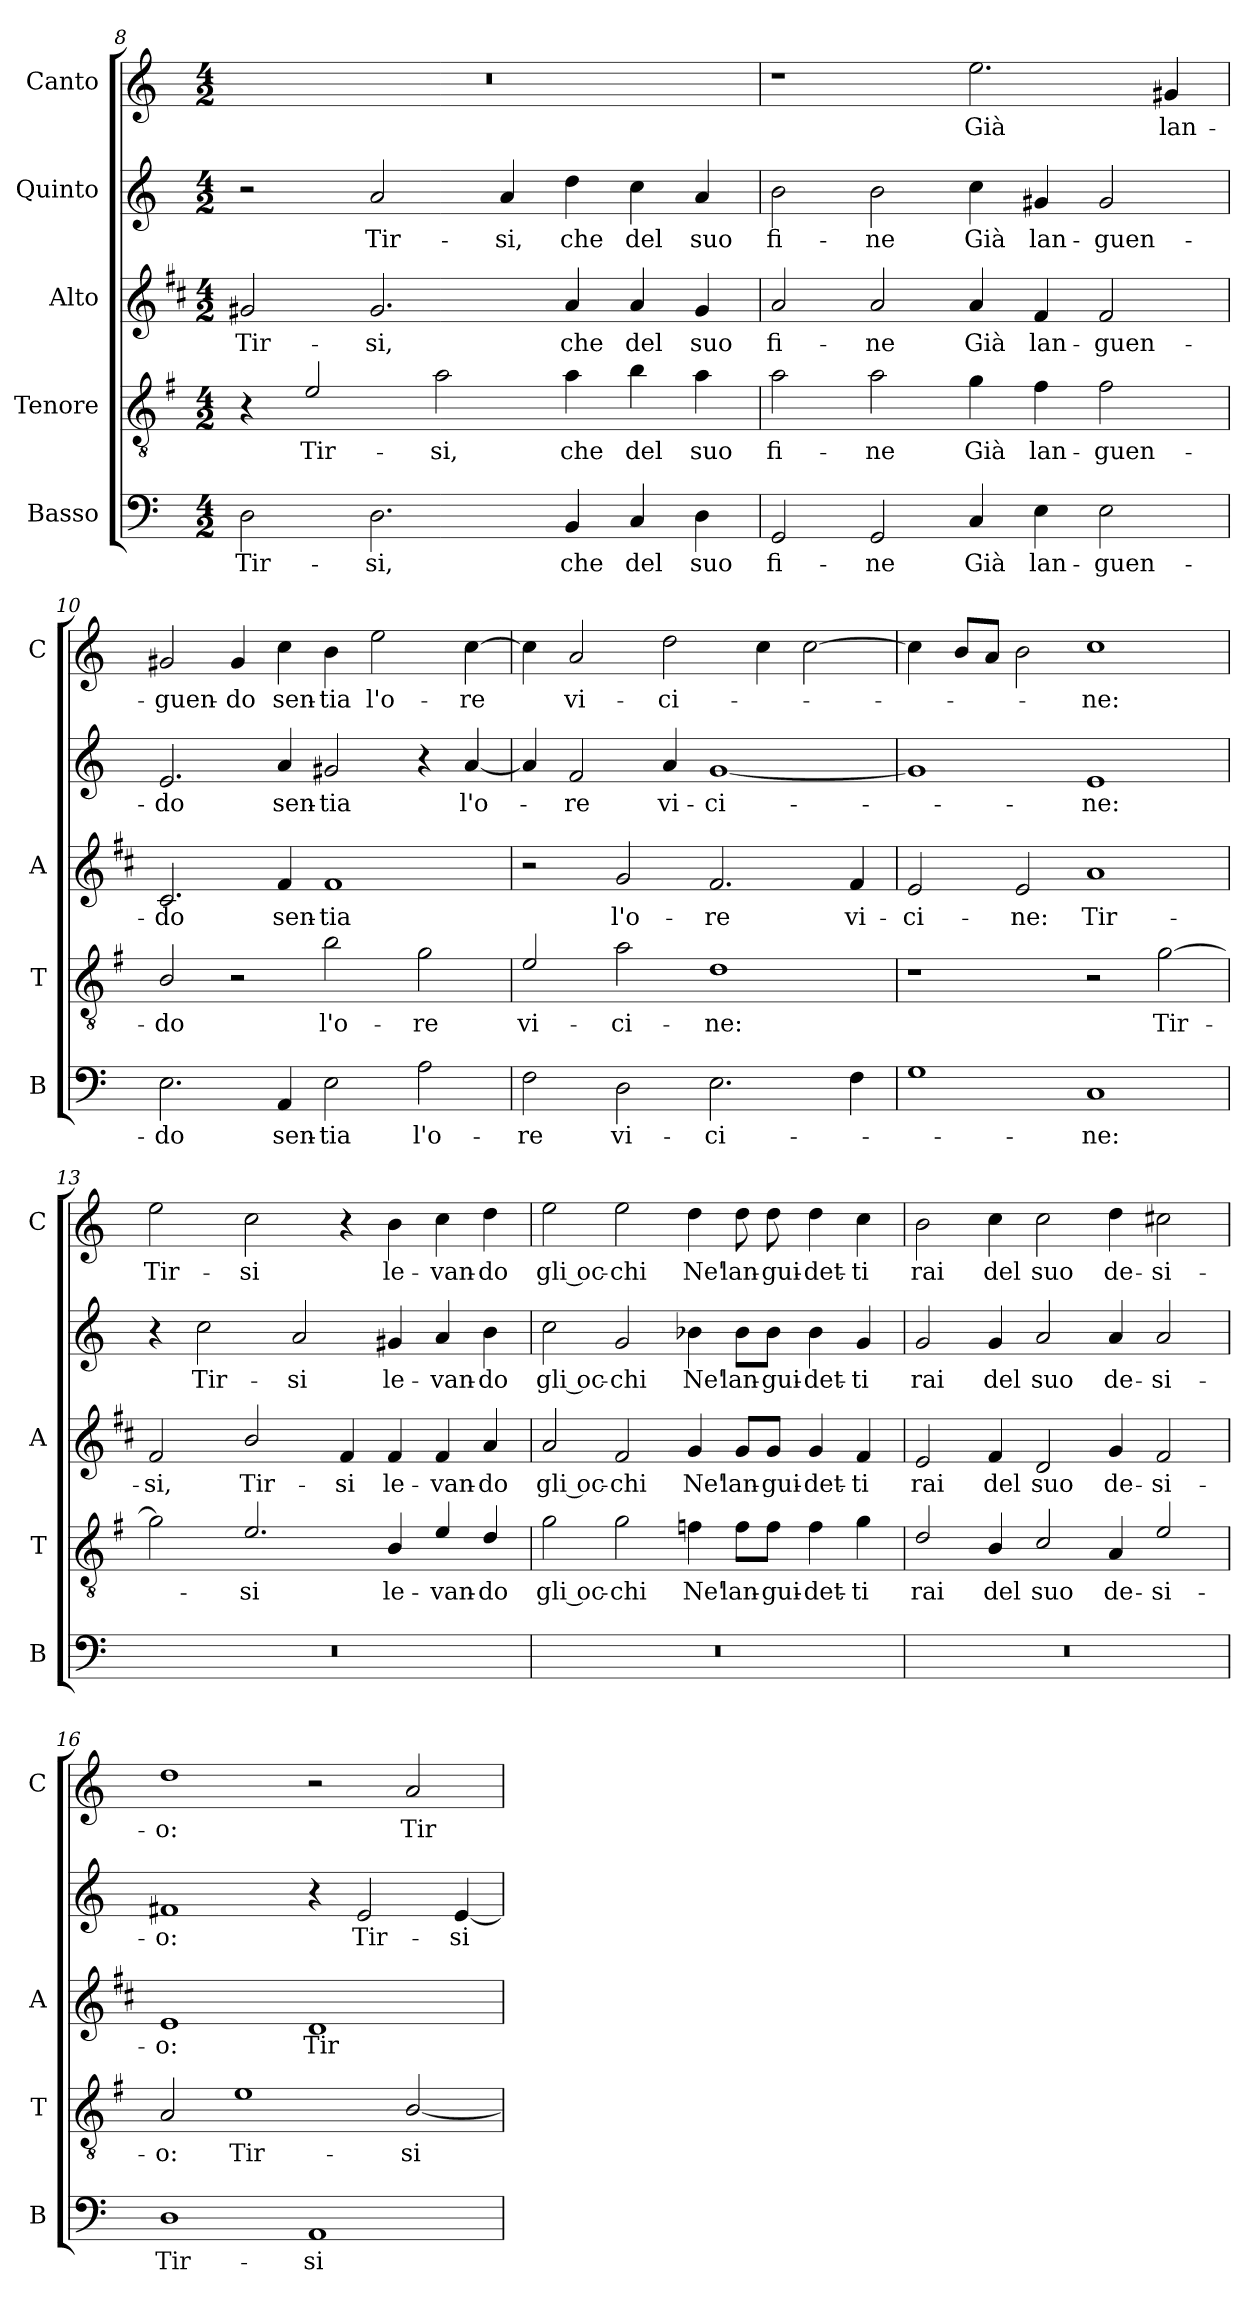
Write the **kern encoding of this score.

**kern	**text	**kern	**text	**kern	**text	**kern	**text	**kern	**text
*part5	*part5	*part4	*part4	*part3	*part3	*part2	*part2	*part1	*part1
*staff5	*staff5	*staff4	*staff4	*staff3	*staff3	*staff2	*staff2	*staff1	*staff1
*I"Basso	*	*I"Tenore	*	*I"Alto	*	*I"Quinto	*	*I"Canto	*
*I'B	*	*I'T	*	*I'A	*	*	*	*I'C	*
*clefF4	*	*clefGv2	*	*clefG2	*	*clefG2	*	*clefG2	*
*	*	*ITrd4c7	*	*ITrd1c2	*	*	*	*	*
*k[]	*	*k[]	*	*k[]	*	*k[]	*	*k[]	*
*C:	*	*C:	*	*C:	*	*C:	*	*C:	*
*M4/2	*	*M4/2	*	*M4/2	*	*M4/2	*	*M4/2	*
=8	=8	=8	=8	=8	=8	=8	=8	=8	=8
!	!LO:LY:b	!	!	!	!LO:LY:b	!	!	!	!
2D\	Tir-	4r	.	2f#X/	Tir-	2r	.	0r	.
!	!	!	!LO:LY:b	!	!	!	!	!	!
.	.	2A/	Tir-	.	.	.	.	.	.
!	!LO:LY:b	!	!	!	!LO:LY:b	!	!LO:LY:b	!	!
2.D\	-si,	.	.	2.f#/	-si,	2a/	Tir-	.	.
!	!	!	!LO:LY:b	!	!	!	!	!	!
.	.	2d\	-si,	.	.	.	.	.	.
!	!	!	!	!	!	!	!LO:LY:b	!	!
.	.	.	.	.	.	4a/	-si,	.	.
!	!LO:LY:b	!	!LO:LY:b	!	!LO:LY:b	!	!LO:LY:b	!	!
4BB/	che	4d\	che	4g/	che	4dd\	che	.	.
!	!LO:LY:b	!	!LO:LY:b	!	!LO:LY:b	!	!LO:LY:b	!	!
4C/	del	4e\	del	4g/	del	4cc\	del	.	.
!	!LO:LY:b	!	!LO:LY:b	!	!LO:LY:b	!	!LO:LY:b	!	!
4D\	suo	4d\	suo	4f#/	suo	4a/	suo	.	.
=9	=9	=9	=9	=9	=9	=9	=9	=9	=9
!	!LO:LY:b	!	!LO:LY:b	!	!LO:LY:b	!	!LO:LY:b	!	!
2GG/	fi-	2d\	fi-	2g/	fi-	2b\	fi-	1r	.
!	!LO:LY:b	!	!LO:LY:b	!	!LO:LY:b	!	!LO:LY:b	!	!
2GG/	-ne	2d\	-ne	2g/	-ne	2b\	-ne	.	.
!	!LO:LY:b	!	!LO:LY:b	!	!LO:LY:b	!	!LO:LY:b	!	!LO:LY:b
4C/	Già	4c\	Già	4g/	Già	4cc\	Già	2.ee\	Già
!	!LO:LY:b	!	!LO:LY:b	!	!LO:LY:b	!	!LO:LY:b	!	!
4E\	lan-	4B\	lan-	4e/	lan-	4g#X/	lan-	.	.
!	!LO:LY:b	!	!LO:LY:b	!	!LO:LY:b	!	!LO:LY:b	!	!
2E\	-guen-	2B\	-guen-	2e/	-guen-	2g#/	-guen-	.	.
!	!	!	!	!	!	!	!	!	!LO:LY:b
.	.	.	.	.	.	.	.	4g#X/	lan-
=10	=10	=10	=10	=10	=10	=10	=10	=10	=10
!	!LO:LY:b	!	!LO:LY:b	!	!LO:LY:b	!	!LO:LY:b	!	!LO:LY:b
2.E\	-do	2E/	-do	2.B/	-do	2.e/	-do	2g#X/	-guen-
!	!	!	!	!	!	!	!	!	!LO:LY:b
.	.	2r	.	.	.	.	.	4g#/	-do
!	!LO:LY:b	!	!	!	!LO:LY:b	!	!LO:LY:b	!	!LO:LY:b
4AA/	sen-	.	.	4e/	sen-	4a/	sen-	4cc\	sen-
!	!LO:LY:b	!	!LO:LY:b	!	!LO:LY:b	!	!LO:LY:b	!	!LO:LY:b
2E\	-tia	2e\	l'o-	1e	-tia	2g#X/	-tia	4b\	-tia
!	!	!	!	!	!	!	!	!	!LO:LY:b
.	.	.	.	.	.	.	.	2ee\	l'o-
!	!LO:LY:b	!	!LO:LY:b	!	!	!	!	!	!
2A\	l'o-	2c\	-re	.	.	4r	.	.	.
!	!	!	!	!	!	!	!LO:LY:b	!	!LO:LY:b
.	.	.	.	.	.	[4a/	l'o-	[4cc\	-re
!!LO:LB:g=z
=11	=11	=11	=11	=11	=11	=11	=11	=11	=11
!	!LO:LY:b	!	!LO:LY:b	!	!	!	!	!	!
2F\	-re	2A/	vi-	2r	.	4a/]	.	4cc\]	.
!	!	!	!	!	!	!	!LO:LY:b	!	!LO:LY:b
.	.	.	.	.	.	2f/	-re	2a/	vi-
!	!LO:LY:b	!	!LO:LY:b	!	!LO:LY:b	!	!	!	!
2D\	vi-	2d\	-ci-	2f/	l'o-	.	.	.	.
!	!	!	!	!	!	!	!LO:LY:b	!	!LO:LY:b
.	.	.	.	.	.	4a/	vi-	2dd\	-ci-
!	!LO:LY:b	!	!LO:LY:b	!	!LO:LY:b	!	!LO:LY:b	!	!
2.E\	-ci-	1G	-ne:	2.e/	-re	[1g	-ci-	.	.
.	.	.	.	.	.	.	.	4cc\	.
.	.	.	.	.	.	.	.	[2cc\	.
!	!	!	!	!	!LO:LY:b	!	!	!	!
4F\	.	.	.	4e/	vi-	.	.	.	.
=12	=12	=12	=12	=12	=12	=12	=12	=12	=12
!	!	!	!	!	!LO:LY:b	!	!	!	!
1G	.	1r	.	2d/	-ci-	1g]	.	4cc\]	.
.	.	.	.	.	.	.	.	8b/L	.
.	.	.	.	.	.	.	.	8a/J	.
!	!	!	!	!	!LO:LY:b	!	!	!	!
.	.	.	.	2d/	-ne:	.	.	2b\	.
!	!LO:LY:b	!	!	!	!LO:LY:b	!	!LO:LY:b	!	!LO:LY:b
1C	-ne:	2r	.	1g	Tir-	1e	-ne:	1cc	-ne:
!	!	!	!LO:LY:b	!	!	!	!	!	!
.	.	[2c\	Tir-	.	.	.	.	.	.
=13	=13	=13	=13	=13	=13	=13	=13	=13	=13
!	!	!	!	!	!LO:LY:b	!	!	!	!LO:LY:b
0r	.	2c\]	.	2e/	-si,	4r	.	2ee\	Tir-
!	!	!	!	!	!	!	!LO:LY:b	!	!
.	.	.	.	.	.	2cc\	Tir-	.	.
!	!	!	!LO:LY:b	!	!LO:LY:b	!	!	!	!LO:LY:b
.	.	2.A/	-si	2a/	Tir-	.	.	2cc\	-si
!	!	!	!	!	!	!	!LO:LY:b	!	!
.	.	.	.	.	.	2a/	-si	.	.
!	!	!	!	!	!LO:LY:b	!	!	!	!
.	.	.	.	4e/	-si	.	.	4r	.
!	!	!	!LO:LY:b	!	!LO:LY:b	!	!LO:LY:b	!	!LO:LY:b
.	.	4E/	le-	4e/	le-	4g#X/	le-	4b\	le-
!	!	!	!LO:LY:b	!	!LO:LY:b	!	!LO:LY:b	!	!LO:LY:b
.	.	4A/	-van-	4e/	-van-	4a/	-van-	4cc\	-van-
!	!	!	!LO:LY:b	!	!LO:LY:b	!	!LO:LY:b	!	!LO:LY:b
.	.	4G/	-do	4g/	-do	4b\	-do	4dd\	-do
=14	=14	=14	=14	=14	=14	=14	=14	=14	=14
!	!	!	!LO:LY:b	!	!LO:LY:b	!	!LO:LY:b	!	!LO:LY:b
0r	.	2c\	gli oc-	2g/	gli oc-	2cc\	gli oc-	2ee\	gli oc-
!	!	!	!LO:LY:b	!	!LO:LY:b	!	!LO:LY:b	!	!LO:LY:b
.	.	2c\	-chi	2e/	-chi	2g/	-chi	2ee\	-chi
!	!	!	!LO:LY:b	!	!LO:LY:b	!	!LO:LY:b	!	!LO:LY:b
.	.	4B-X\	Ne'	4f/	Ne'	4b-X\	Ne'	4dd\	Ne'
!	!	!	!LO:LY:b	!	!LO:LY:b	!	!LO:LY:b	!	!LO:LY:b
.	.	8B-\L	lan-	8f/L	lan-	8b-\L	lan-	8dd\	lan-
!	!	!	!LO:LY:b	!	!LO:LY:b	!	!LO:LY:b	!	!LO:LY:b
.	.	8B-\J	-gui-	8f/J	-gui-	8b-\J	-gui-	8dd\	-gui-
!	!	!	!LO:LY:b	!	!LO:LY:b	!	!LO:LY:b	!	!LO:LY:b
.	.	4B-\	-det-	4f/	-det-	4b-\	-det-	4dd\	-det-
!	!	!	!LO:LY:b	!	!LO:LY:b	!	!LO:LY:b	!	!LO:LY:b
.	.	4c\	-ti	4e/	-ti	4g/	-ti	4cc\	-ti
!!LO:LB:g=z
=15	=15	=15	=15	=15	=15	=15	=15	=15	=15
!	!	!	!LO:LY:b	!	!LO:LY:b	!	!LO:LY:b	!	!LO:LY:b
0r	.	2G/	rai	2d/	rai	2g/	rai	2b\	rai
!	!	!	!LO:LY:b	!	!LO:LY:b	!	!LO:LY:b	!	!LO:LY:b
.	.	4E/	del	4e/	del	4g/	del	4cc\	del
!	!	!	!LO:LY:b	!	!LO:LY:b	!	!LO:LY:b	!	!LO:LY:b
.	.	2F/	suo	2c/	suo	2a/	suo	2cc\	suo
!	!	!	!LO:LY:b	!	!LO:LY:b	!	!LO:LY:b	!	!LO:LY:b
.	.	4D/	de-	4f/	de-	4a/	de-	4dd\	de-
!	!	!	!LO:LY:b	!	!LO:LY:b	!	!LO:LY:b	!	!LO:LY:b
.	.	2A/	-si-	2e/	-si-	2a/	-si-	2cc#X\	-si-
=16	=16	=16	=16	=16	=16	=16	=16	=16	=16
!	!LO:LY:b	!	!LO:LY:b	!	!LO:LY:b	!	!LO:LY:b	!	!LO:LY:b
1D	Tir-	2D/	-o:	1d	-o:	1f#X	-o:	1dd	-o:
!	!	!	!LO:LY:b	!	!	!	!	!	!
.	.	1A	Tir-	.	.	.	.	.	.
!	!LO:LY:b	!	!	!	!LO:LY:b	!	!	!	!
1AA	-si	.	.	1c	Tir-	4r	.	2r	.
!	!	!	!	!	!	!	!LO:LY:b	!	!
.	.	.	.	.	.	2e/	Tir-	.	.
!	!	!	!LO:LY:b	!	!	!	!	!	!LO:LY:b
.	.	[2E/	-si	.	.	.	.	2a/	Tir-
!	!	!	!	!	!	!	!LO:LY:b	!	!
.	.	.	.	.	.	[4e/	-si	.	.
=	=	=	=	=	=	=	=	=	=
*-	*-	*-	*-	*-	*-	*-	*-	*-	*-
